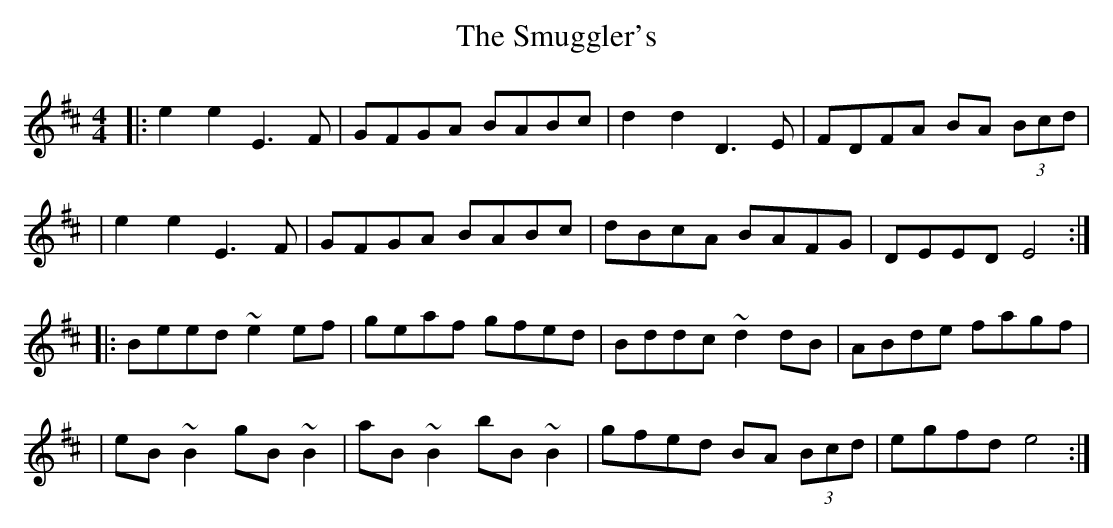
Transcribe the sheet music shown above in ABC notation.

X:1
T:The Smuggler's
M:4/4
L:1/8
K:Edor
|:e2e2 E3F|GFGA BABc|d2d2 D3E|FDFA BA (3Bcd|
|e2e2 E3F|GFGA BABc|dBcA BAFG|DEED E4:|
|:Beed ~e2ef|geaf gfed|Bddc ~d2dB|ABde fagf|
|eB~B2 gB~B2|aB~B2 bB~B2|gfed BA (3Bcd|egfd e4:|
